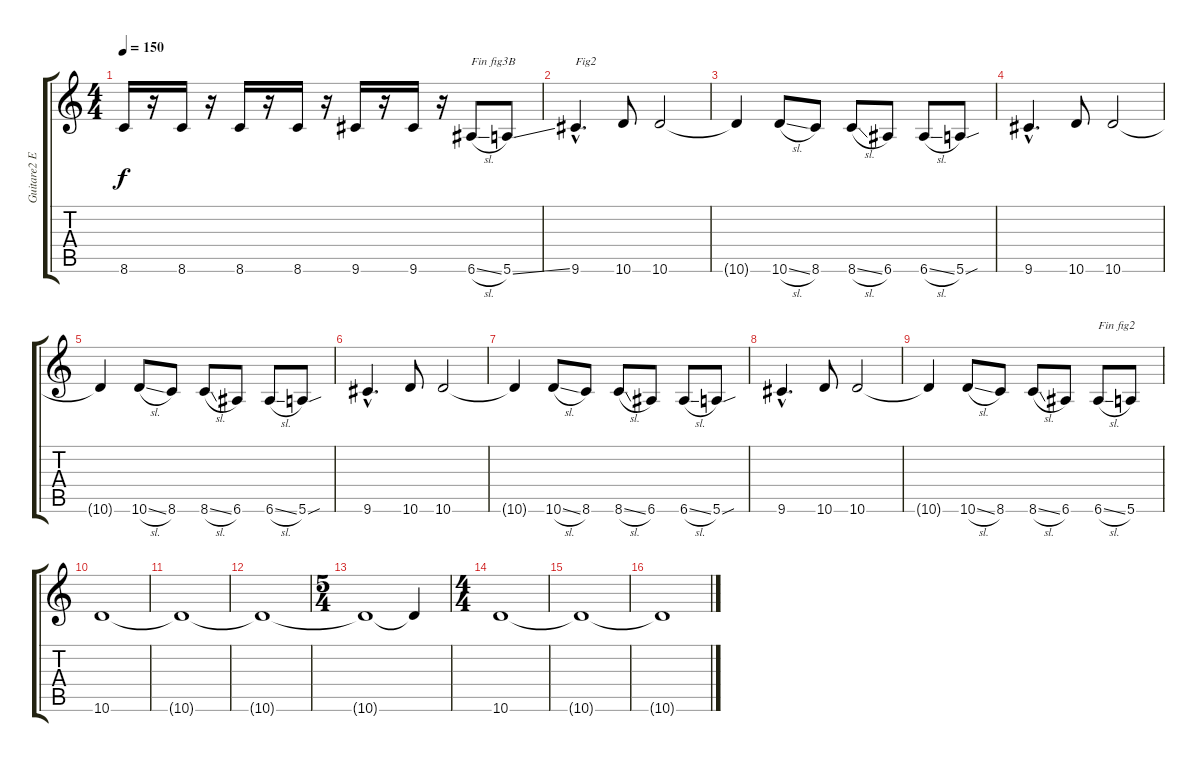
\track ("Guitare2 E" "Guitare2 E") {instrument overdrivenguitar}
\staff {score tabs}
\tuning (E4 B3 G3 D3 A2 E2) {hide}
\ts (4 4)
\tempo 150
\clef g2
\ks c
8.6.16{dy f} r.16 8.6.16 r.16 8.6.16 r.16 8.6.16 r.16 9.6.16 r.16 9.6.16 r.16 6.6{sl}.8{txt "Fin fig3B"} 5.6{ss}.8 |
9.6{hac}.4{d txt "Fig2"} 10.6.8 10.6.2 |
10.6{t}.4 10.6{sl}.8 8.6.8 8.6{sl}.8 6.6.8 6.6{sl}.8 5.6{sou}.8 |
9.6{hac}.4{d} 10.6.8 10.6.2 |
10.6{t}.4 10.6{sl}.8 8.6.8 8.6{sl}.8 6.6.8 6.6{sl}.8 5.6{sou}.8 |
9.6{hac}.4{d} 10.6.8 10.6.2 |
10.6{t}.4 10.6{sl}.8 8.6.8 8.6{sl}.8 6.6.8 6.6{sl}.8 5.6{sou}.8 |
9.6{hac}.4{d} 10.6.8 10.6.2 |
10.6{t}.4 10.6{sl}.8 8.6.8 8.6{sl}.8 6.6.8 6.6{sl}.8{txt "Fin fig2"} 5.6.8 |
10.6.1 |
10.6{t}.1 |
10.6{t}.1 |
\ts (5 4)
10.6{t}.1 10.6{t}.4 |
\ts (4 4)
10.6.1 |
10.6{t}.1 |
10.6{t}.1
